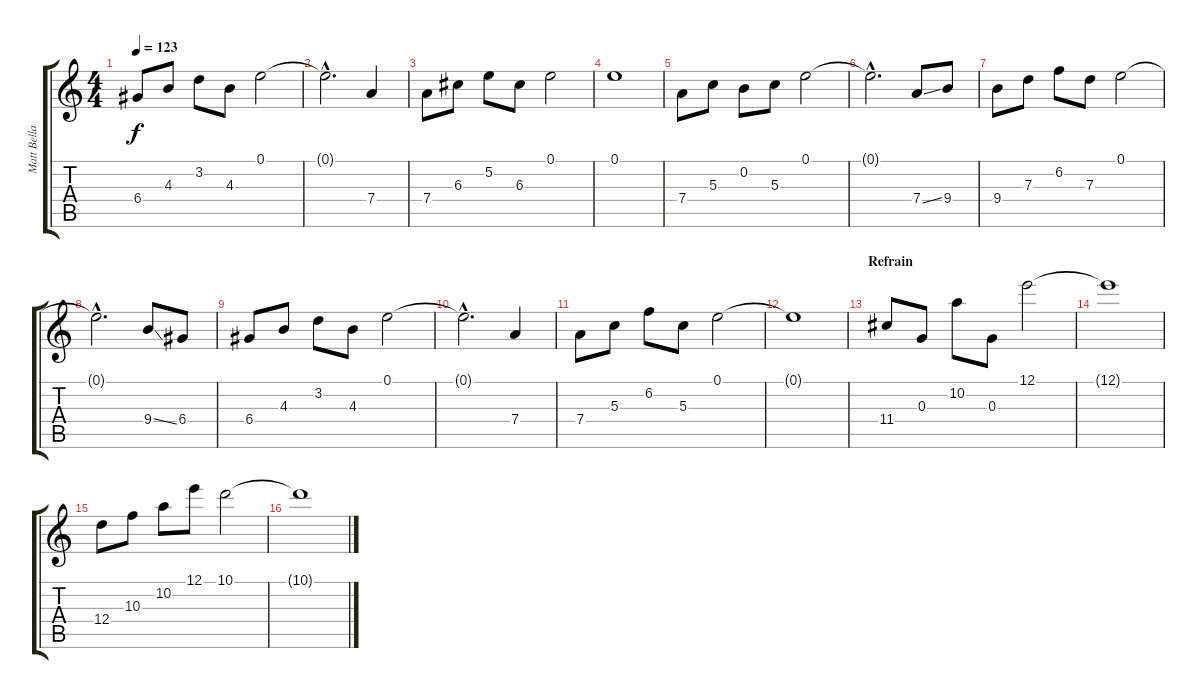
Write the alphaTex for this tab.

\track ("Matt Bellamy" "Matt Bella") {instrument distortionguitar}
\staff {score tabs}
\tuning (E4 B3 G3 D3 A2 E2) {hide}
\ts (4 4)
\tempo 123
\clef g2
\ks c
6.4.8{dy f} 4.3.8 3.2.8 4.3.8 0.1.2 |
0.1{hac t}.2{d} 7.4.4 |
7.4.8 6.3.8 5.2.8 6.3.8 0.1.2 |
0.1.1 |
7.4.8 5.3.8 0.2.8 5.3.8 0.1.2 |
0.1{hac t}.2{d} 7.4{ss}.8 9.4.8 |
9.4.8 7.3.8 6.2.8 7.3.8 0.1.2 |
0.1{hac t}.2{d} 9.4{ss}.8 6.4.8 |
6.4.8 4.3.8 3.2.8 4.3.8 0.1.2 |
0.1{hac t}.2{d} 7.4.4 |
7.4.8 5.3.8 6.2.8 5.3.8 0.1.2 |
0.1{t}.1 |
\section ("" "Refrain")
11.4.8 0.3.8 10.2.8 0.3.8 12.1.2 |
12.1{t}.1 |
12.4.8 10.3.8 10.2.8 12.1.8 10.1.2 |
10.1{t}.1
